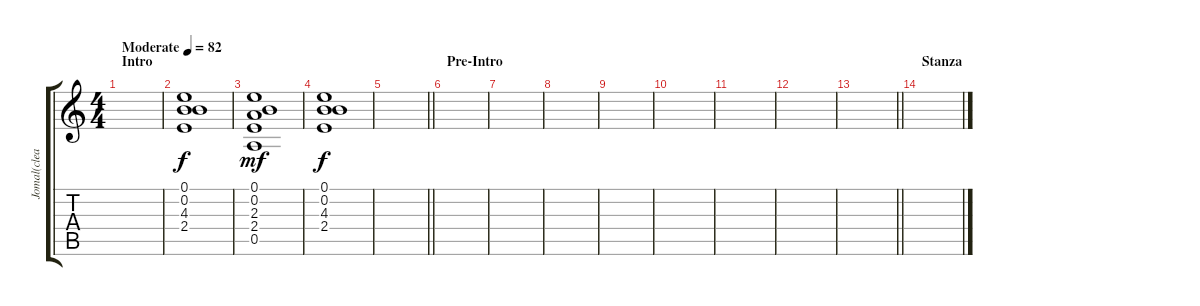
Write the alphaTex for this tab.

\track ("Jomal(clean)" "Jomal(clea") {instrument electricguitarclean}
\staff {score tabs}
\tuning (E4 B3 G3 D3 A2 E2) {hide}
\ts (4 4)
\section ("" "Intro")
\tempo (82 "Moderate")
\clef g2
\ks c
|
(0.1 0.2 4.3 2.4).1 |
(0.1 0.2 2.3 2.4 0.5).1{dy mf} |
(0.1 0.2 4.3 2.4).1{dy f} |
\barLineRight lightlight
|
\section ("" "Pre-Intro")
|
|
|
|
|
|
|
\barLineRight lightlight
|
\section ("" "Stanza")
